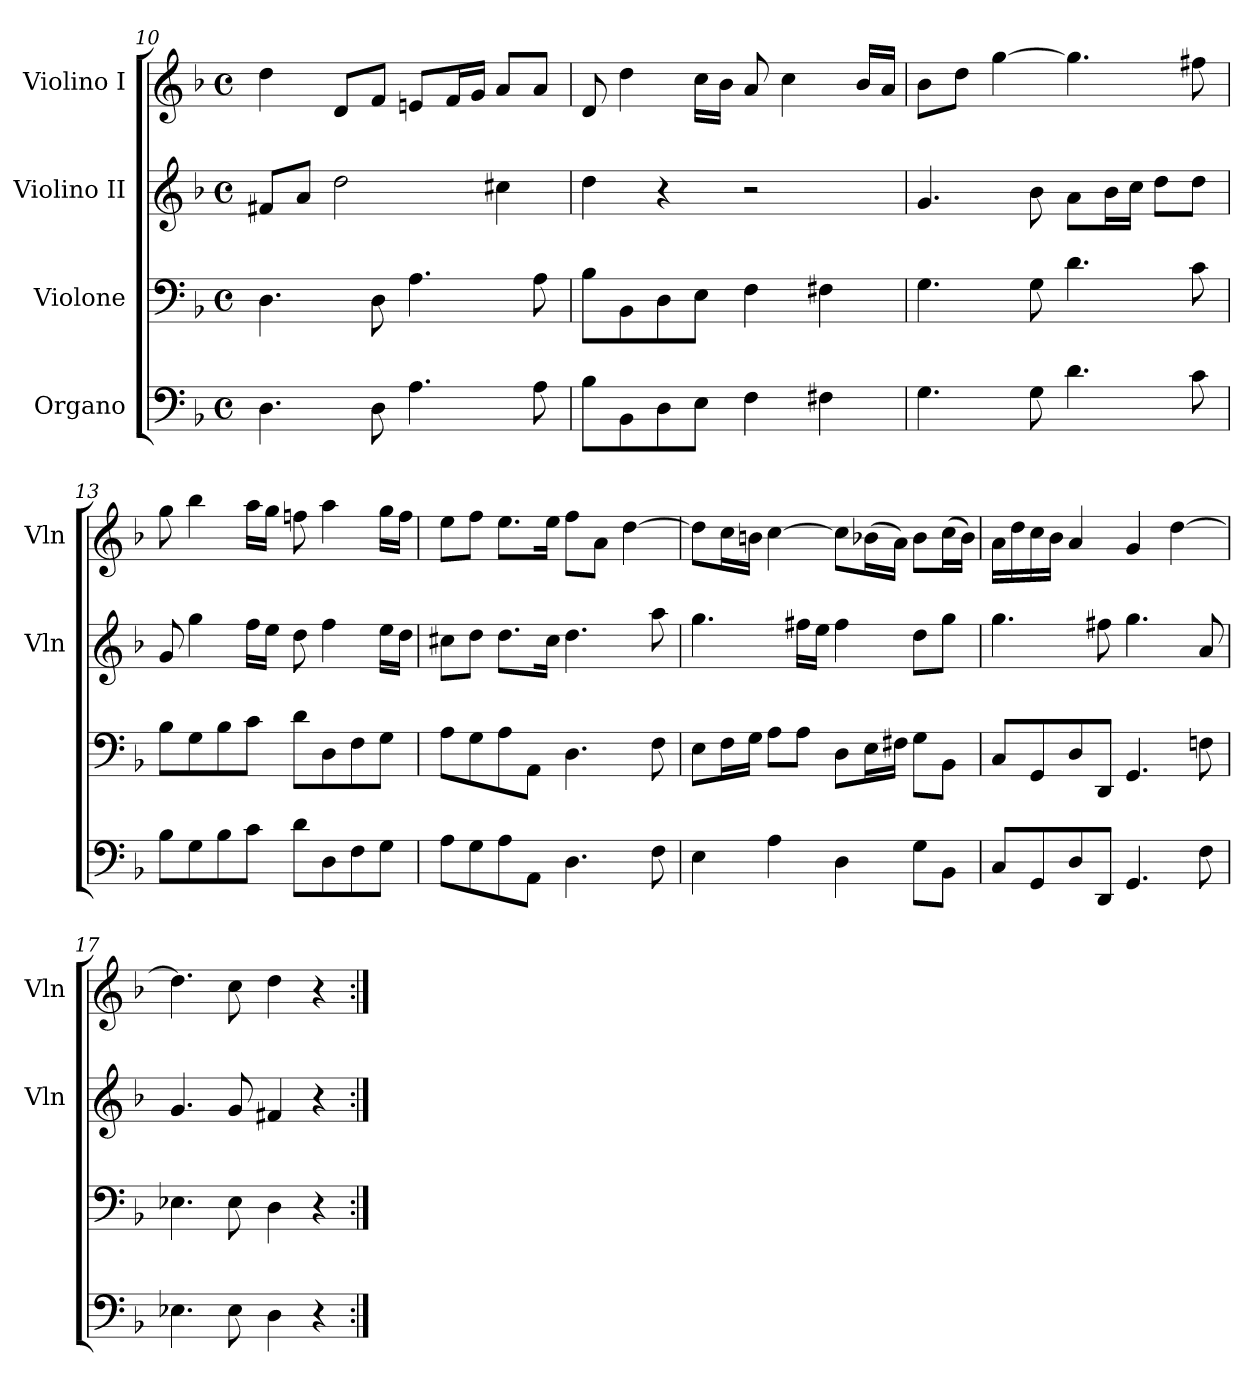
**kern	**kern	**kern	**kern
*part4	*part3	*part2	*part1
*staff4	*staff3	*staff2	*staff1
*I"Organo	*I"Violone	*I"Violino II	*I"Violino I
*	*	*I'Vln	*I'Vln
*clefF4	*clefF4	*clefG2	*clefG2
*k[b-]	*k[b-]	*k[b-]	*k[b-]
*d:	*d:	*d:	*d:
*M4/4	*M4/4	*M4/4	*M4/4
*met(c)	*met(c)	*met(c)	*met(c)
=10	=10	=10	=10
4.D	4.D	8f#XL	4dd
.	.	8aJ	.
.	.	2dd	8dL
8D	8D	.	8fJ
4.A	4.A	.	8enL
.	.	.	16fL
.	.	.	16gJJ
.	.	4cc#X	8aL
8A	8A	.	8aJ
=11	=11	=11	=11
8B-L	8B-L	4dd	8d
8BB-	8BB-	.	4dd
8D	8D	4r	.
8EJ	8EJ	.	16ccLL
.	.	.	16b-JJ
4F	4F	2r	8a
.	.	.	4cc
4F#X	4F#X	.	.
.	.	.	16b-LL
.	.	.	16aJJ
=12	=12	=12	=12
4.G	4.G	4.g	8b-L
.	.	.	8ddJ
.	.	.	[4gg
8G	8G	8b-	.
4.d	4.d	8aL	4.gg]
.	.	16b-L	.
.	.	16ccJJ	.
.	.	8ddL	.
8c	8c	8ddJ	8ff#X
=13	=13	=13	=13
8B-L	8B-L	8g	8gg
8G	8G	4gg	4bb-
8B-	8B-	.	.
8cJ	8cJ	16ffLL	16aaLL
.	.	16eeJJ	16ggJJ
8dL	8dL	8dd	8ffn
8D	8D	4ff	4aa
8F	8F	.	.
8GJ	8GJ	16eeLL	16ggLL
.	.	16ddJJ	16ffJJ
=14	=14	=14	=14
8AL	8AL	8cc#XL	8eeL
8G	8G	8ddJ	8ffJ
8A	8A	8.ddL	8.eeL
8AAJ	8AAJ	.	.
.	.	16cc#Jk	16eeJk
4.D	4.D	4.dd	8ffL
.	.	.	8aJ
.	.	.	[4dd
8F	8F	8aa	.
=15	=15	=15	=15
4E	8EL	4.gg	8ddL]
.	16FL	.	16ccL
.	16GJJ	.	16bnJJ
4A	8AL	.	[4cc
.	8AJ	16ff#XLL	.
.	.	16eeJJ	.
4D	8DL	4ff#	8ccL]
.	16EL	.	(16b-XL
.	16F#XJJ	.	16aJJ)
8GL	8GL	8ddL	8b-L
8BB-J	8BB-J	8ggJ	(16ccL
.	.	.	16b-JJ)
=16	=16	=16	=16
8CL	8CL	4.gg	16aLL
.	.	.	16dd
8GG	8GG	.	16cc
.	.	.	16b-JJ
8D	8D	.	4a
8DDJ	8DDJ	8ff#X	.
4.GG	4.GG	4.gg	4g
.	.	.	[4dd
8F	8Fn	8a	.
=17	=17	=17	=17
4.E-X	4.E-X	4.g	4.dd]
8E-	8E-	8g	8cc
4D	4D	4f#X	4dd
4r	4r	4r	4r
=:|!	=:|!	=:|!	=:|!
*-	*-	*-	*-
